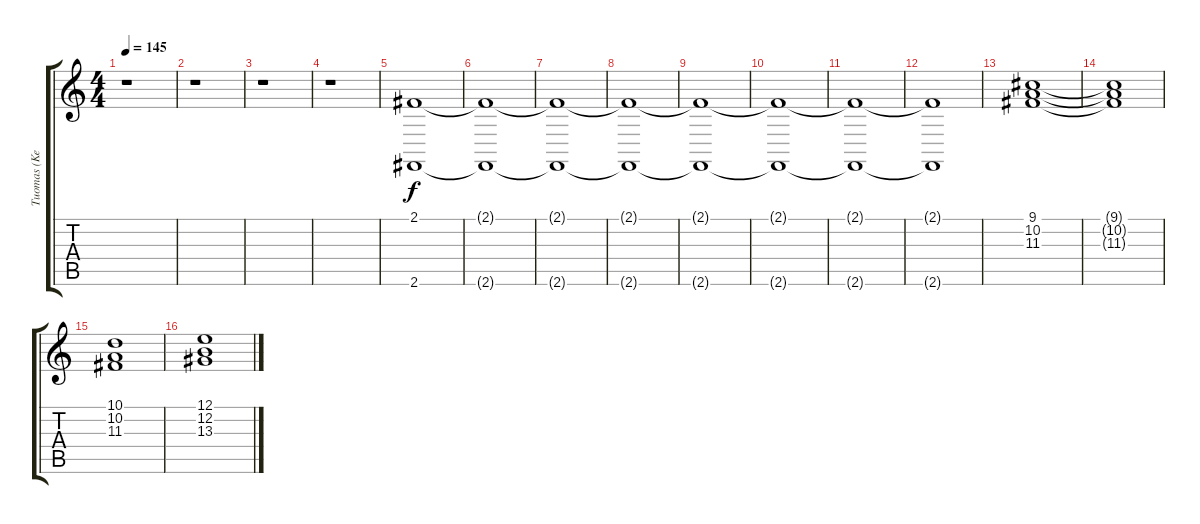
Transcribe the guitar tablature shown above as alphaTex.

\track ("Tuomas (Keyboard 1)" "Tuomas (Ke") {instrument stringensemble1}
\staff {score tabs}
\tuning (E4 B3 G3 D3 A2 E2) {hide}
\ts (4 4)
\tempo 145
\clef g2
\ks c
r.1{dy f} |
r.1 |
r.1 |
r.1 |
(2.1 2.6).1 |
(2.1{t} 2.6{t}).1 |
(2.1{t} 2.6{t}).1 |
(2.1{t} 2.6{t}).1 |
(2.1{t} 2.6{t}).1 |
(2.1{t} 2.6{t}).1 |
(2.1{t} 2.6{t}).1 |
(2.1{t} 2.6{t}).1 |
(9.1 10.2 11.3).1 |
(9.1{t} 10.2{t} 11.3{t}).1 |
(10.1 10.2 11.3).1 |
(12.1 12.2 13.3).1
